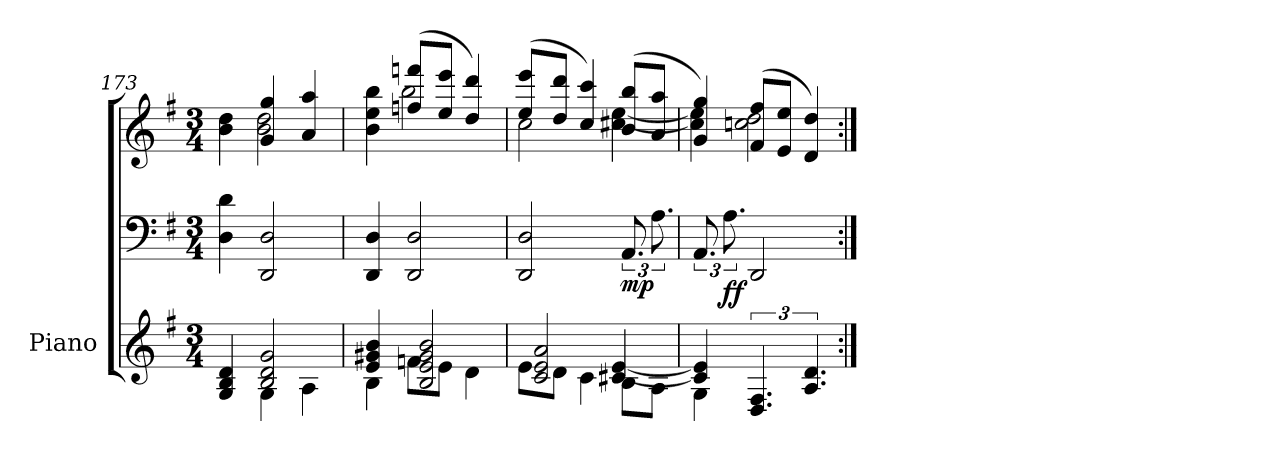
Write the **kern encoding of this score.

**kern	**kern	**kern	**dynam
*part1	*part1	*part1	*part1
*staff3	*staff2	*staff1	*staff1/2/3
*I"Piano	*	*	*
*I'Pno.	*	*	*
*clefG2	*clefF4	*clefG2	*
*k[f#]	*k[f#]	*k[f#]	*
*M3/4	*M3/4	*M3/4	*
=173	=173	=173	=173
*^	*	*^	*
4ryy	4G/ 4B/ 4d/	4D\ 4d\	4b\ 4dd\	4ryy	.
4G\	2B/ 2d/ 2g/	2DD/ 2D/	4g/ 4gg/	2b\ 2dd\	.
4A\	.	.	4a/ 4aa/	.	.
!!LO:LB:g=z	!!
=174	=174	=174	=174	=174	=174
4B\	4e/ 4g#X/ 4b/	4DD/ 4D/	4b\ 4ee\ 4bb\	4ryy	.
8fn\L	2B/ 2e/ 2g#/ 2b/	2DD/ 2D/	(>8ffn/ 8fffn/L	2bb\	.
8e\J	.	.	8ee/ 8eee/J	.	.
4d\	.	.	4dd/ 4ddd/)	.	.
=175	=175	=175	=175	=175	=175
8e\L	2c/ 2e/ 2a/	2DD/ 2D/	(>8ee/ 8eee/L	2cc\	.
8d\J	.	.	8dd/ 8ddd/J	.	.
4c\	.	.	4cc/ 4ccc/)	.	.
!	!	!	!	!	!LO:DY:b=2
8B\L	[4c#X/ [4e/	12.AA/	(>8b/ 8bb/L	[4cc#X\ [4ee\	mp
8A\J	.	12.A\	8a/ 8aa/J	.	.
=176	=176	=176	=176	=176	=176
4G\	4c#/] 4e/]	12.AA/	4g/ 4gg/)	4cc#\] 4ee\]	.
!	!	!	!	!	!LO:DY:b=2
.	.	12.A\	.	.	ff
2ryy	6.D/ 6.F#/	2DD/	(>8f#/ 8ff#/L	2ccn\ 2dd\	.
.	.	.	8e/ 8ee/J	.	.
.	6.A/ 6.d/	.	4d/ 4dd/)	.	.
*v	*v	*	*v	*v	*
=:|!	=:|!	=:|!	=:|!
*-	*-	*-	*-
